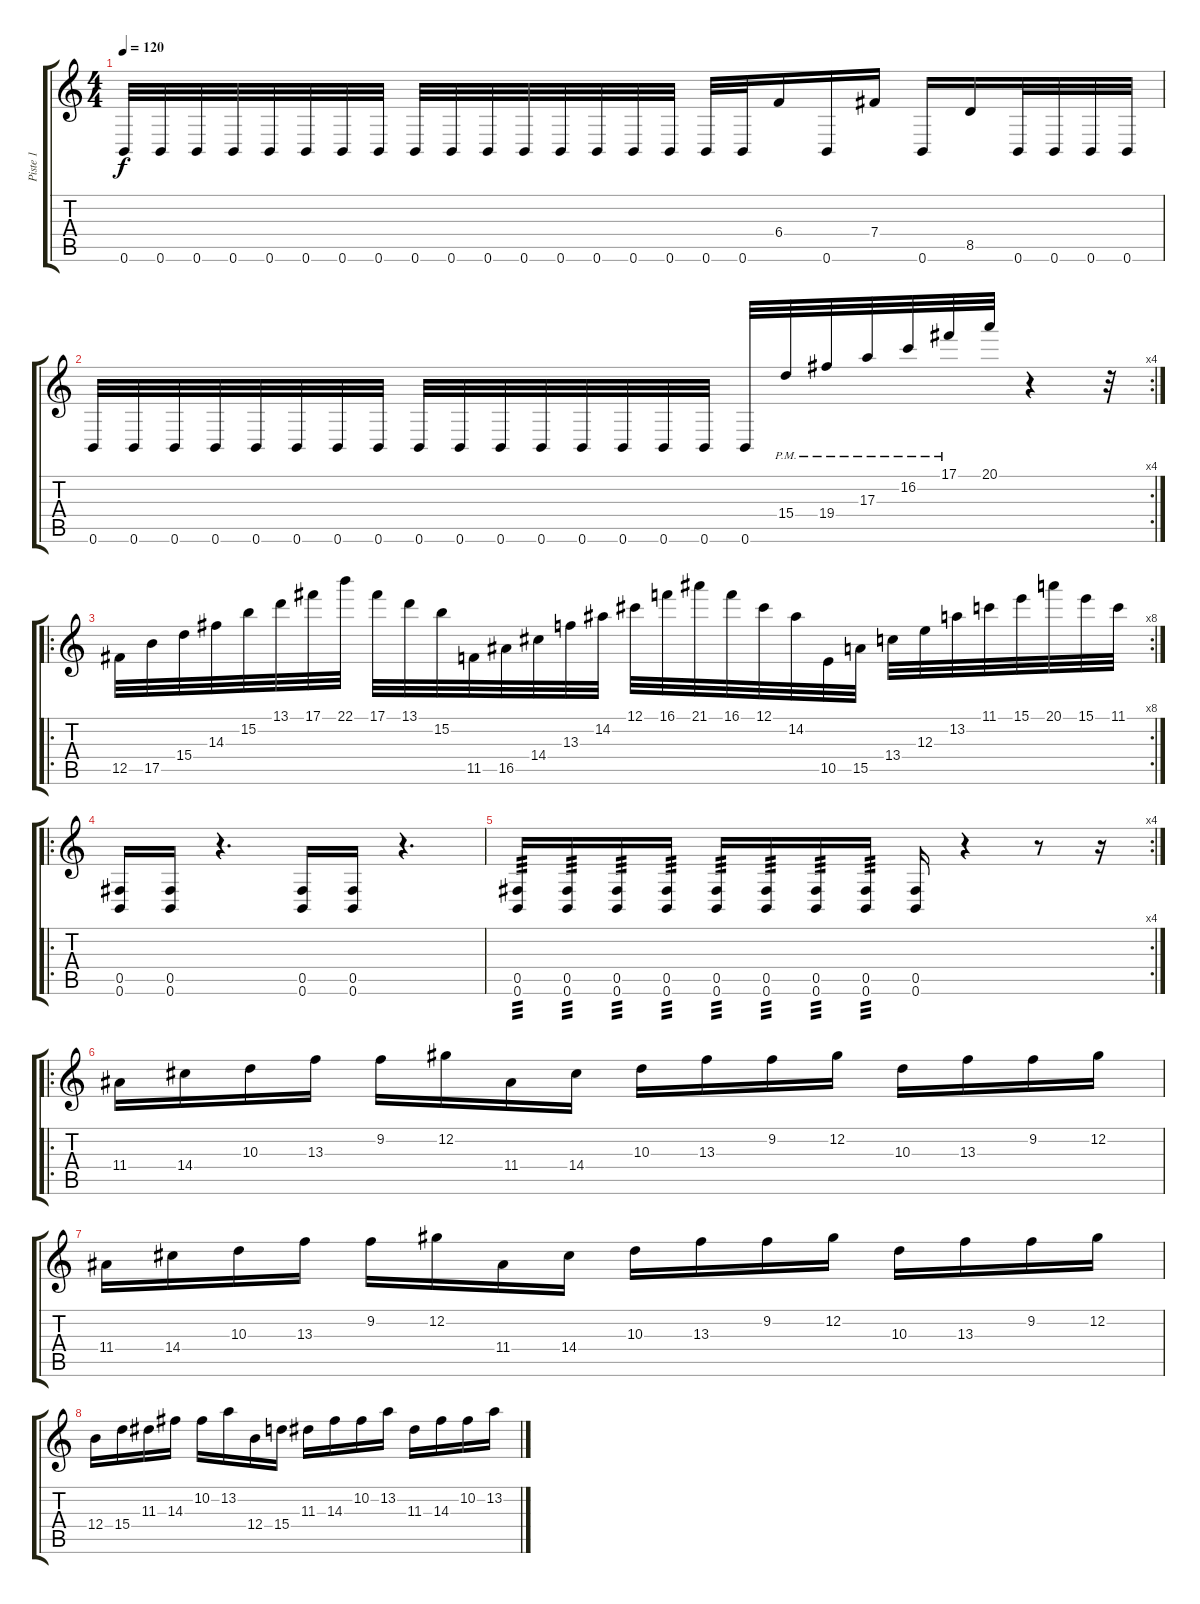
\track ("Piste 1" "Piste 1") {instrument distortionguitar}
\staff {score tabs}
\tuning (Db4 Ab3 E3 B2 Gb2 B1) {hide}
\ts (4 4)
\tempo 120
\clef g2
\ks c
0.6.32{dy f} 0.6.32 0.6.32 0.6.32 0.6.32 0.6.32 0.6.32 0.6.32 0.6.32 0.6.32 0.6.32 0.6.32 0.6.32 0.6.32 0.6.32 0.6.32 0.6.32 0.6.32 6.4.16 0.6.16 7.4.16 0.6.16 8.5.16 0.6.32 0.6.32 0.6.32 0.6.32 |
\rc 4
0.6.32 0.6.32 0.6.32 0.6.32 0.6.32 0.6.32 0.6.32 0.6.32 0.6.32 0.6.32 0.6.32 0.6.32 0.6.32 0.6.32 0.6.32 0.6.32 0.6.32 15.4{pm}.32 19.4{pm}.32 17.3{pm}.32 16.2{pm}.32 17.1{pm}.32 20.1.32 r.4 r.32 |
\ro
\rc 8
12.5.32 17.5.32 15.4.32 14.3.32 15.2.32 13.1.32 17.1.32 22.1.32 17.1.32 13.1.32 15.2.32 11.5.32 16.5.32 14.4.32 13.3.32 14.2.32 12.1.32 16.1.32 21.1.32 16.1.32 12.1.32 14.2.32 10.5.32 15.5.32 13.4.32 12.3.32 13.2.32 11.1.32 15.1.32 20.1.32 15.1.32 11.1.32 |
\ro
(0.5 0.6).16 (0.5 0.6).16 r.4{d} (0.5 0.6).16 (0.5 0.6).16 r.4{d} |
\rc 4
(0.5 0.6).16{tp 3} (0.5 0.6).16{tp 3} (0.5 0.6).16{tp 3} (0.5 0.6).16{tp 3} (0.5 0.6).16{tp 3} (0.5 0.6).16{tp 3} (0.5 0.6).16{tp 3} (0.5 0.6).16{tp 3} (0.5 0.6).16 r.4 r.8 r.16 |
\ro
11.4.16 14.4.16 10.3.16 13.3.16 9.2.16 12.2.16 11.4.16 14.4.16 10.3.16 13.3.16 9.2.16 12.2.16 10.3.16 13.3.16 9.2.16 12.2.16 |
11.4.16 14.4.16 10.3.16 13.3.16 9.2.16 12.2.16 11.4.16 14.4.16 10.3.16 13.3.16 9.2.16 12.2.16 10.3.16 13.3.16 9.2.16 12.2.16 |
12.4.16 15.4.16 11.3.16 14.3.16 10.2.16 13.2.16 12.4.16 15.4.16 11.3.16 14.3.16 10.2.16 13.2.16 11.3.16 14.3.16 10.2.16 13.2.16
